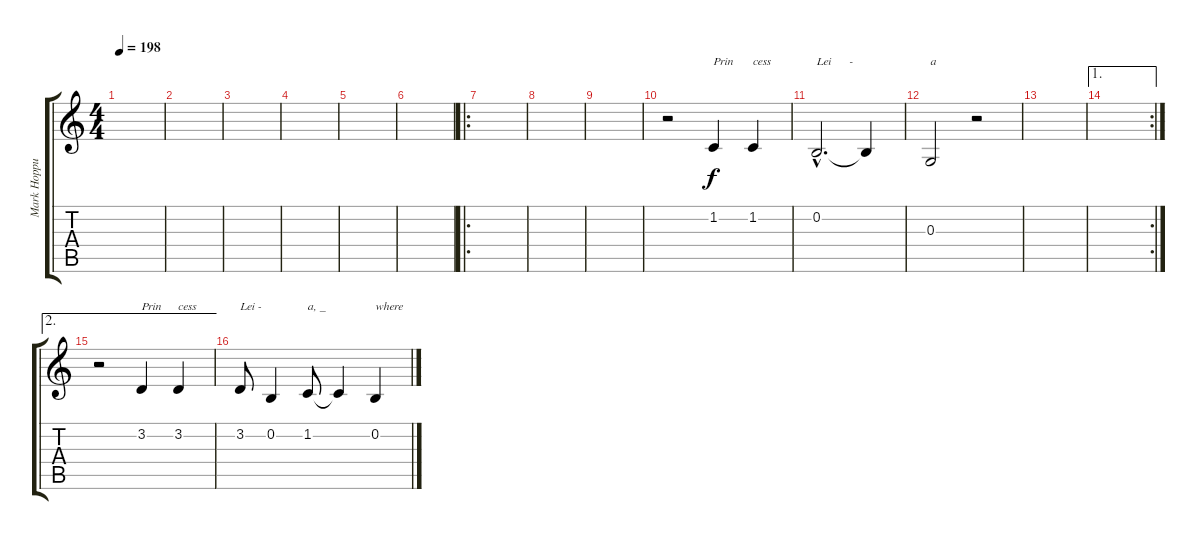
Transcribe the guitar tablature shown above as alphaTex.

\track ("Mark Hoppus: Vocals" "Mark Hoppu") {instrument altosax}
\staff {score tabs}
\tuning (E4 B3 G3 D3 A2 E2) {hide}
\ts (4 4)
\tempo 198
\clef g2
\ks c
|
|
|
|
|
|
\ro
|
|
|
r.2 1.2.4{txt "Prin"} 1.2.4{txt "cess"} |
0.2{hac}.2{d txt "Lei      -"} 0.2{t}.4 |
0.3.2{txt "a"} r.2 |
|
\ae 1
\rc 2
|
\ae 2
r.2 3.2.4{txt "Prin"} 3.2.4{txt "cess"} |
3.2.8{txt "Lei -"} 0.2.4 1.2.8{txt "a, _"} 1.2{t}.4 0.2.4{txt "where"}
